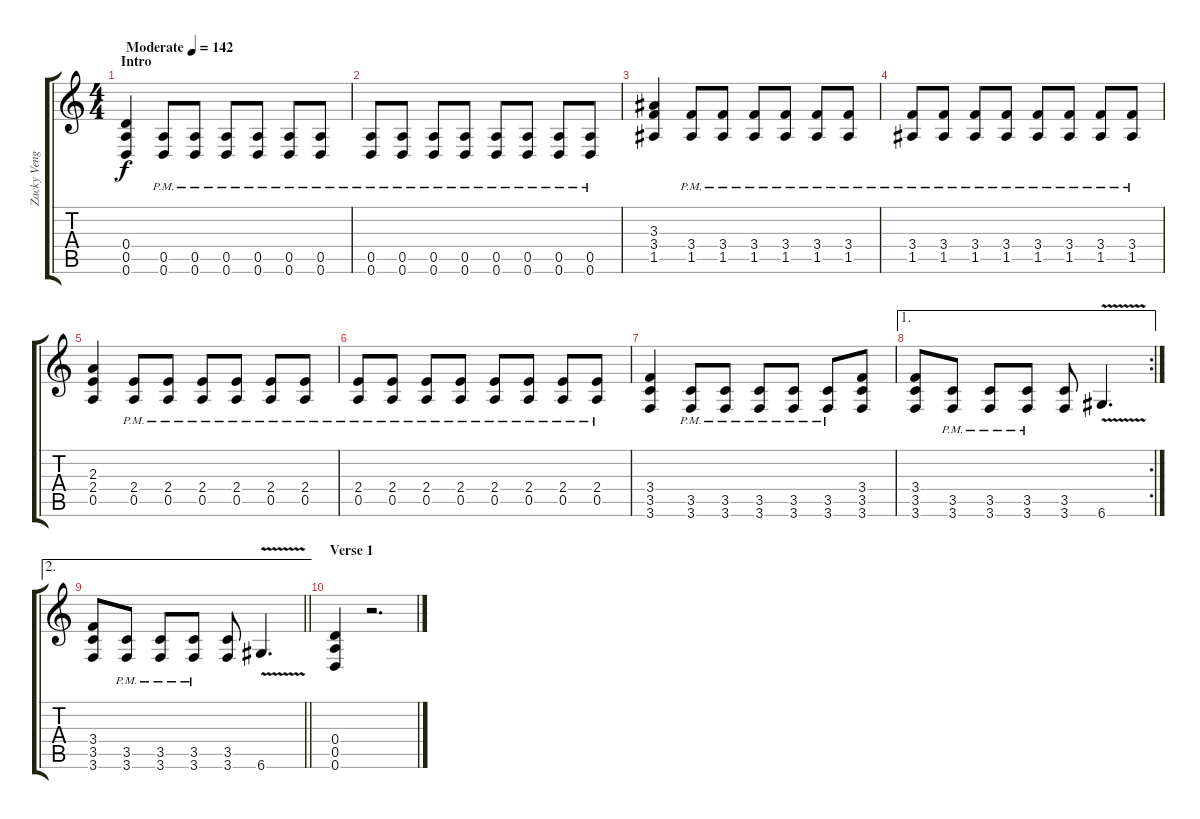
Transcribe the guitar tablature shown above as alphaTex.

\track ("Zacky Vengeance Rhythm" "Zacky Veng") {instrument distortionguitar}
\staff {score tabs}
\tuning (E4 B3 G3 D3 A2 D2) {hide}
\ts (4 4)
\section ("" "Intro")
\tempo (142 "Moderate")
\clef g2
\ks c
(0.4 0.5 0.6).4{dy f instrument distortionguitar} (0.5{pm} 0.6{pm}).8 (0.5{pm} 0.6{pm}).8 (0.5{pm} 0.6{pm}).8 (0.5{pm} 0.6{pm}).8 (0.5{pm} 0.6{pm}).8 (0.5{pm} 0.6{pm}).8 |
(0.5{pm} 0.6{pm}).8 (0.5{pm} 0.6{pm}).8 (0.5{pm} 0.6{pm}).8 (0.5{pm} 0.6{pm}).8 (0.5{pm} 0.6{pm}).8 (0.5{pm} 0.6{pm}).8 (0.5{pm} 0.6{pm}).8 (0.5{pm} 0.6{pm}).8 |
(3.3 3.4 1.5).4 (3.4{pm} 1.5{pm}).8 (3.4{pm} 1.5{pm}).8 (3.4{pm} 1.5{pm}).8 (3.4{pm} 1.5{pm}).8 (3.4{pm} 1.5{pm}).8 (3.4{pm} 1.5{pm}).8 |
(3.4{pm} 1.5{pm}).8 (3.4{pm} 1.5{pm}).8 (3.4{pm} 1.5{pm}).8 (3.4{pm} 1.5{pm}).8 (3.4{pm} 1.5{pm}).8 (3.4{pm} 1.5{pm}).8 (3.4{pm} 1.5{pm}).8 (3.4{pm} 1.5{pm}).8 |
(2.3 2.4 0.5).4 (2.4{pm} 0.5{pm}).8 (2.4{pm} 0.5{pm}).8 (2.4{pm} 0.5{pm}).8 (2.4{pm} 0.5{pm}).8 (2.4{pm} 0.5{pm}).8 (2.4{pm} 0.5{pm}).8 |
(2.4{pm} 0.5{pm}).8 (2.4{pm} 0.5{pm}).8 (2.4{pm} 0.5{pm}).8 (2.4{pm} 0.5{pm}).8 (2.4{pm} 0.5{pm}).8 (2.4{pm} 0.5{pm}).8 (2.4{pm} 0.5{pm}).8 (2.4{pm} 0.5{pm}).8 |
(3.4 3.5 3.6).4 (3.5{pm} 3.6{pm}).8 (3.5{pm} 3.6{pm}).8 (3.5{pm} 3.6{pm}).8 (3.5{pm} 3.6{pm}).8 (3.5{pm} 3.6{pm}).8 (3.4 3.5 3.6).8 |
\ae 1
\rc 2
(3.4 3.5 3.6).8 (3.5{pm} 3.6{pm}).8 (3.5{pm} 3.6{pm}).8 (3.5{pm} 3.6{pm}).8 (3.5 3.6).8 6.6{v}.4{d} |
\ae 2
\barLineRight lightlight
(3.4 3.5 3.6).8 (3.5{pm} 3.6{pm}).8 (3.5{pm} 3.6{pm}).8 (3.5{pm} 3.6{pm}).8 (3.5 3.6).8 6.6{v}.4{d} |
\section ("" "Verse 1")
(0.4 0.5 0.6).4 r.2{d}
